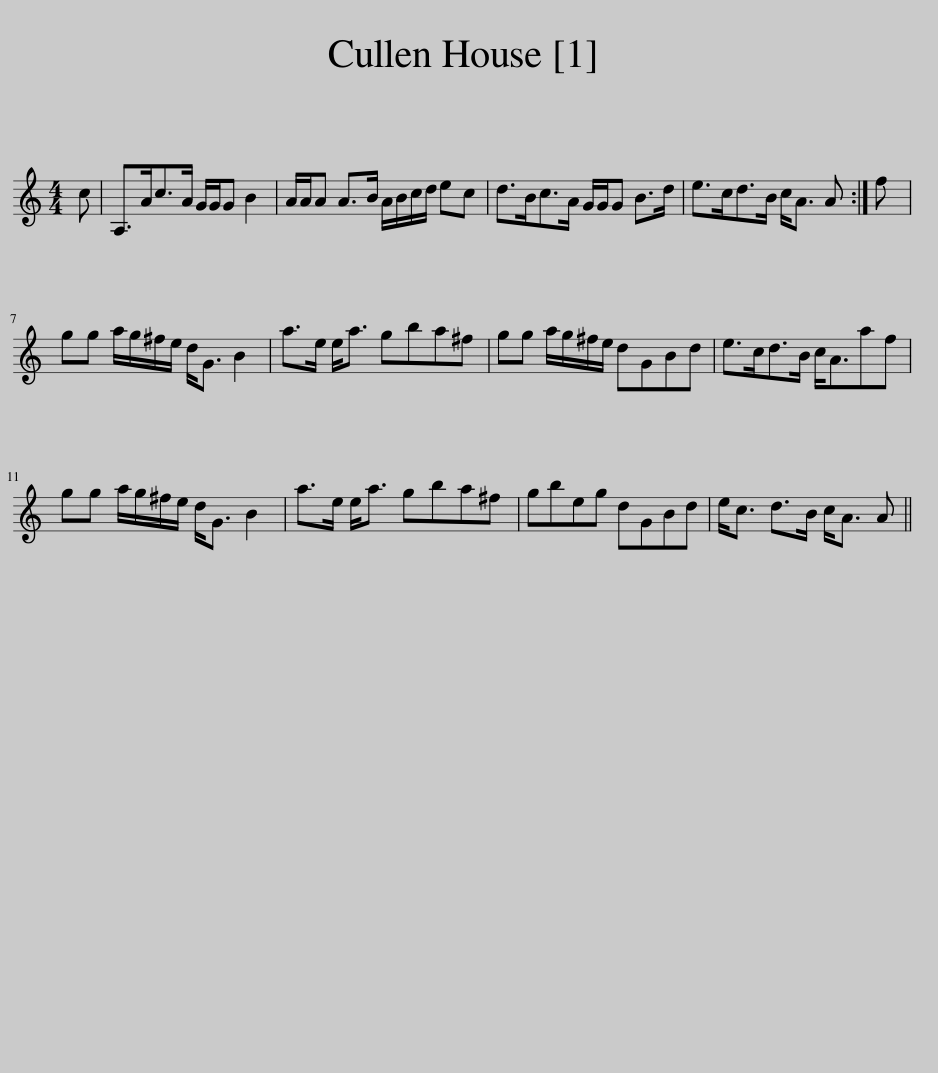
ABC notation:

X:1
L:1/8
M:4/4
I:linebreak $
K:C
V:1 treble
V:1
 c | A,>Ac>A G/G/G B2 | A/A/A A>B A/B/c/d/ ec | d>Bc>A G/G/G B>d | e>cd>B c<A A :| %5
 f |$ gg a/g/^f/e/ d<G B2 | a>e e<a gba^f | gg a/g/^f/e/ dGBd | e>cd>B c<Aaf |$ %10
 gg a/g/^f/e/ d<G B2 | a>e e<a gba^f | gbeg dGBd | e<c d>B c<A A || %14
